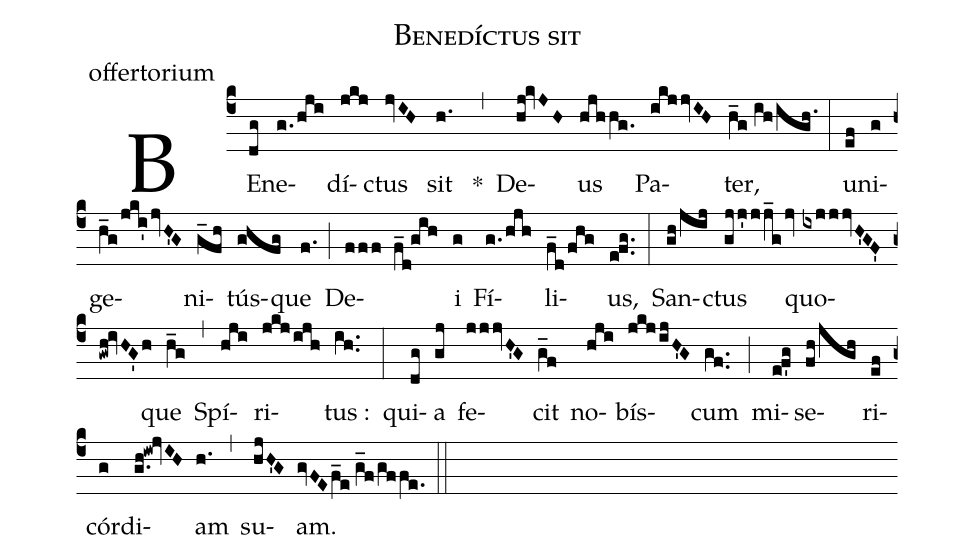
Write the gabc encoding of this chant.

name:Benedíctus sit;
office-part:offertorium;
%%
(c4) BE(dg)ne(g./hji)dí(jkj)ctus(jvIH) sit (h.) *(,)
De(hj!kvJH)us(hjhhg.) Pa(ikjjvIH)ter,(h_g//ih/igh.) (:)
u(ef)ni(g)ge(h_g/jki'jvH'G)ni(g_fh)tús(ghfg)que(f.) (;)
De(fff f_d!gih)i(g) Fí(g./hjh)li(f_d/fhg)us,(e!fg..) (:)
San(gh/jij)ctus(gj/j'jj_gjv) quo(ixjjjvH'GF'gwh!ivHG'h)que(h_g) (,)
Spí(hji)ri(jkj/ijh)tus :(ih..) (:)
qui(dg)a(gj) fe(jjjvH'G)cit(g_f) no(hji)bís(jkj/ijH'G)cum(gf..) (;)
mi(e!f'g)se(fh/jgh)ri(ef)cór(g)di(g.h!iw!jvIH)am(h.) (,)
su(hjH'G)am.(gvFEf_e//g_f/gffe.) (::)
